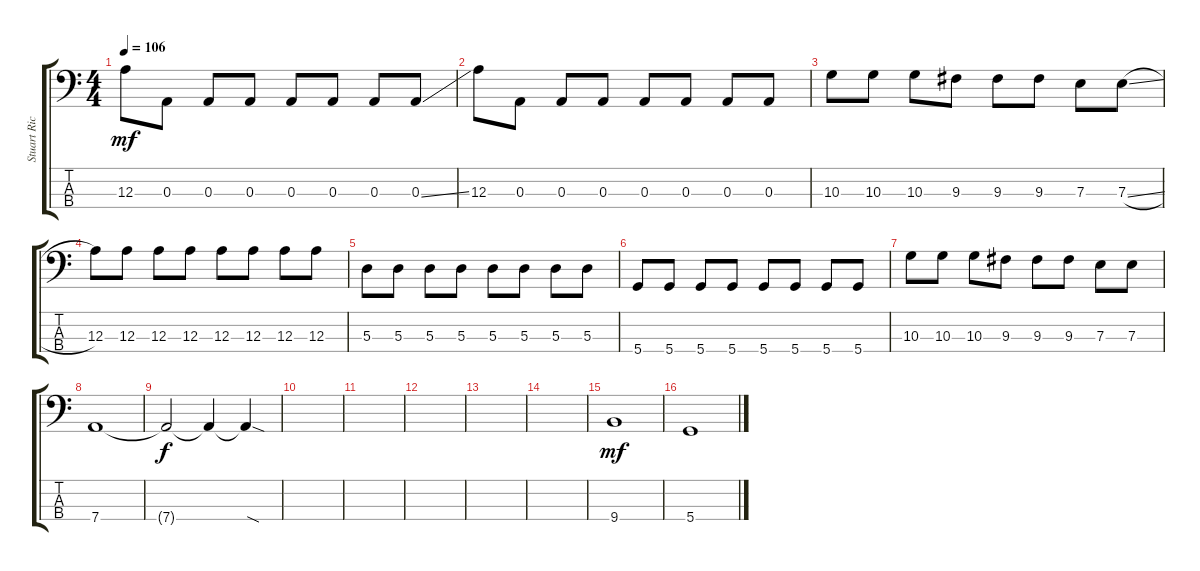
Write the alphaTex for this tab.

\track ("Stuart Richardson" "Stuart Ric") {instrument electricbasspick}
\staff {score tabs}
\tuning (G2 D2 A1 D1) {hide}
\ts (4 4)
\tempo 106
\clef f4
\ks c
12.3.8{dy mf} 0.3.8 0.3.8 0.3.8 0.3.8 0.3.8 0.3.8 0.3{ss}.8 |
12.3.8 0.3.8 0.3.8 0.3.8 0.3.8 0.3.8 0.3.8 0.3.8 |
10.3.8 10.3.8 10.3.8 9.3.8 9.3.8 9.3.8 7.3.8 7.3{sl}.8 |
12.3.8 12.3.8 12.3.8 12.3.8 12.3.8 12.3.8 12.3.8 12.3.8 |
5.3.8 5.3.8 5.3.8 5.3.8 5.3.8 5.3.8 5.3.8 5.3.8 |
5.4.8 5.4.8 5.4.8 5.4.8 5.4.8 5.4.8 5.4.8 5.4.8 |
10.3.8 10.3.8 10.3.8 9.3.8 9.3.8 9.3.8 7.3.8 7.3.8 |
7.4.1 |
7.4{t}.2{dy f} 7.4{t}.4 7.4{sod t}.4 |
|
|
|
|
|
9.4.1{dy mf} |
5.4.1
